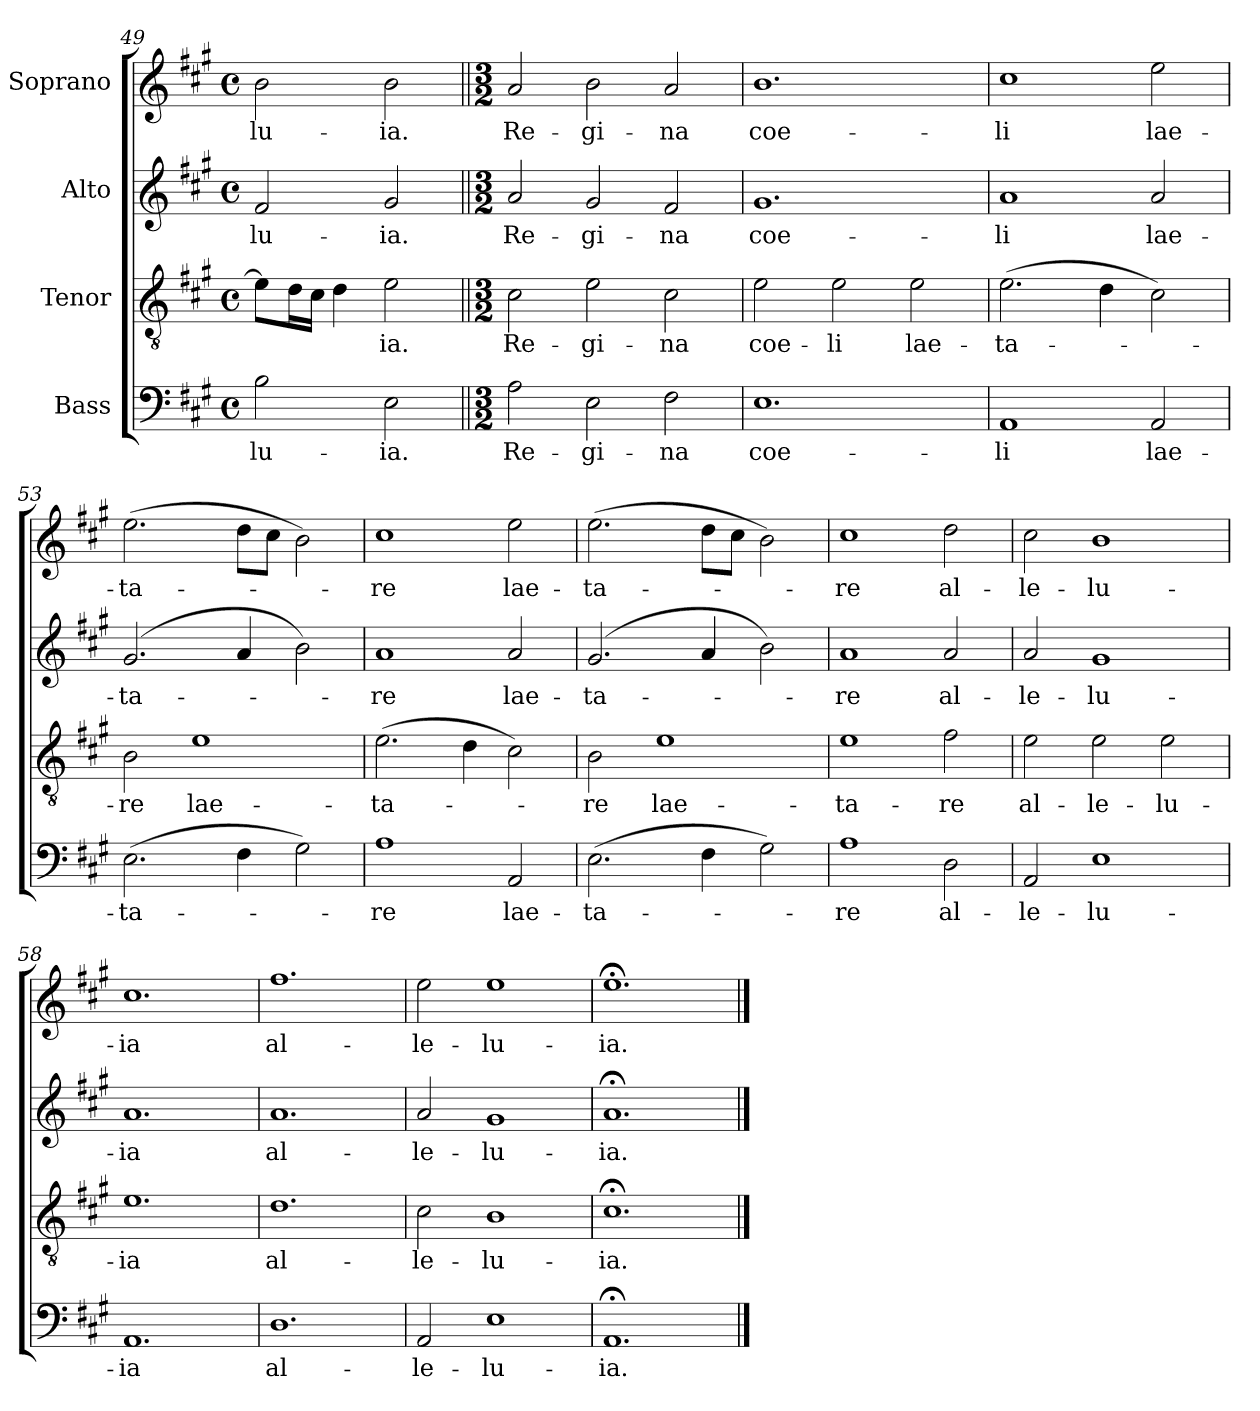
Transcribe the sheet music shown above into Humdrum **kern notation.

**kern	**text	**kern	**text	**kern	**text	**kern	**text
*part4	*part4	*part3	*part3	*part2	*part2	*part1	*part1
*staff4	*staff4	*staff3	*staff3	*staff2	*staff2	*staff1	*staff1
*I"Bass	*	*I"Tenor	*	*I"Alto	*	*I"Soprano	*
*clefF4	*	*clefGv2	*	*clefG2	*	*clefG2	*
*k[f#c#g#]	*	*k[f#c#g#]	*	*k[f#c#g#]	*	*k[f#c#g#]	*
*A:	*	*A:	*	*A:	*	*A:	*
*M4/4	*	*M4/4	*	*M4/4	*	*M4/4	*
*met(c)	*	*met(c)	*	*met(c)	*	*met(c)	*
=49	=49	=49	=49	=49	=49	=49	=49
2B\	-lu-	8e\L]	.	2f#/	-lu-	2b\	-lu-
.	.	16d\L	.	.	.	.	.
.	.	16c#\JJ	.	.	.	.	.
.	.	4d\	.	.	.	.	.
2E\	-ia.	2e\	-ia.	2g#/	-ia.	2b\	-ia.
!!LO:LB:g=z
=50||	=50||	=50||	=50||	=50||	=50||	=50||	=50||
*M3/2	*	*M3/2	*	*M3/2	*	*M3/2	*
2A\	Re-	2c#\	Re-	2a/	Re-	2a/	Re-
2E\	-gi-	2e\	-gi-	2g#/	-gi-	2b\	-gi-
2F#\	-na	2c#\	-na	2f#/	-na	2a/	-na
=51	=51	=51	=51	=51	=51	=51	=51
1.E	coe-	2e\	coe-	1.g#	coe-	1.b	coe-
.	.	2e\	-li	.	.	.	.
.	.	2e\	lae-	.	.	.	.
=52	=52	=52	=52	=52	=52	=52	=52
1AA	-li	(2.e\	-ta-	1a	-li	1cc#	-li
.	.	4d\	.	.	.	.	.
2AA/	lae-	2c#\)	.	2a/	lae-	2ee\	lae-
=53	=53	=53	=53	=53	=53	=53	=53
(2.E\	-ta-	2B\	-re	(2.g#/	-ta-	(2.ee\	-ta-
.	.	1e	lae-	.	.	.	.
4F#\	.	.	.	4a/	.	8dd\L	.
.	.	.	.	.	.	8cc#\J	.
2G#\)	.	.	.	2b\)	.	2b\)	.
=54	=54	=54	=54	=54	=54	=54	=54
1A	-re	(2.e\	-ta-	1a	-re	1cc#	-re
.	.	4d\	.	.	.	.	.
2AA/	lae-	2c#\)	.	2a/	lae-	2ee\	lae-
=55	=55	=55	=55	=55	=55	=55	=55
(2.E\	-ta-	2B\	-re	(2.g#/	-ta-	(2.ee\	-ta-
.	.	1e	lae-	.	.	.	.
4F#\	.	.	.	4a/	.	8dd\L	.
.	.	.	.	.	.	8cc#\J	.
2G#\)	.	.	.	2b\)	.	2b\)	.
!!LO:LB:g=z
=56	=56	=56	=56	=56	=56	=56	=56
1A	-re	1e	-ta-	1a	-re	1cc#	-re
2D\	al-	2f#\	-re	2a/	al-	2dd\	al-
=57	=57	=57	=57	=57	=57	=57	=57
2AA/	-le-	2e\	al-	2a/	-le-	2cc#\	-le-
1E	-lu-	2e\	-le-	1g#	-lu-	1b	-lu-
.	.	2e\	-lu-	.	.	.	.
=58	=58	=58	=58	=58	=58	=58	=58
1.AA	-ia	1.e	-ia	1.a	-ia	1.cc#	-ia
=59	=59	=59	=59	=59	=59	=59	=59
1.D	al-	1.d	al-	1.a	al-	1.ff#	al-
=60	=60	=60	=60	=60	=60	=60	=60
2AA/	-le-	2c#\	-le-	2a/	-le-	2ee\	-le-
1E	-lu-	1B	-lu-	1g#	-lu-	1ee	-lu-
=61	=61	=61	=61	=61	=61	=61	=61
1.AA;<	-ia.	1.c#;<	-ia.	1.a;<	-ia.	1.ee;<	-ia.
==	==	==	==	==	==	==	==
*-	*-	*-	*-	*-	*-	*-	*-
